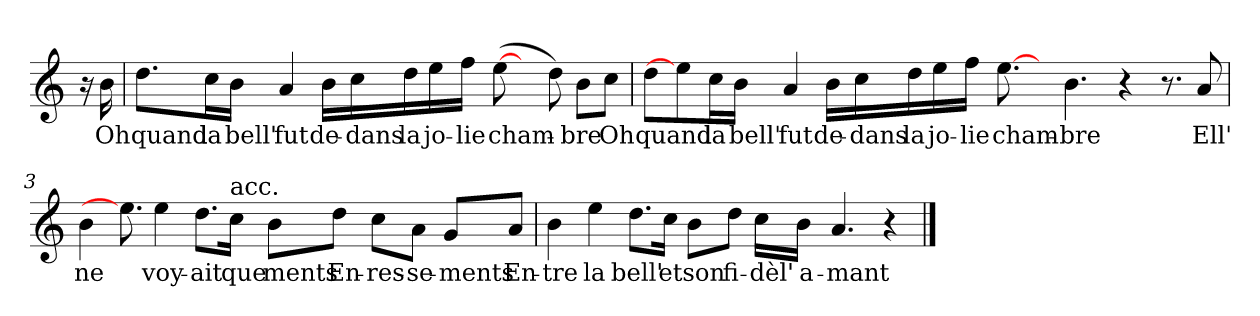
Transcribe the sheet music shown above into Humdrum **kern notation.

**kern	**text
*part1	*part1
*staff1	*staff1
*clefG2	*
*k[]	*
*C:	*
=	=
16r	.
!	!LO:LY:b
16b\	Oh
=1	=1
!	!LO:LY:b
8.dd\L	quand
!	!LO:LY:b
16cc\L	la
!	!LO:LY:b
16b\JJ	bell'
!	!LO:LY:b
4a/	fut
!	!LO:LY:b
16b\LL	de-
!	!LO:LY:b
16cc\	-dans
!	!LO:LY:b
16dd\	la
!	!LO:LY:b
16ee\	jo-
!	!LO:LY:b
16ff\JJ	-lie
!	!LO:LY:b
(>[8ee\	cham-
8ryy	.
8dd\)	.
!	!LO:LY:b
8b\L	-bre
!	!LO:LY:b
8cc\J	Oh
=2	=2
!	!LO:LY:b
8dd\L	quand
8ee\]	.
!	!LO:LY:b
16cc\L	la
!	!LO:LY:b
16b\JJ	bell'
!	!LO:LY:b
4a/	fut
!	!LO:LY:b
16b\LL	de-
!	!LO:LY:b
16cc\	-dans
!	!LO:LY:b
16dd\	la
!	!LO:LY:b
16ee\	jo-
!	!LO:LY:b
16ff\JJ	-lie
!	!LO:LY:b
[8.ee\	cham-
16ryy	.
!	!LO:LY:b
4.b\	-bre
4r	.
8.r	.
!	!LO:LY:b
8a/	Ell'
!!LO:LB:g=z
=3	=3
!	!LO:LY:b
4b\	ne
8.ee\]	.
!	!LO:LY:b
4ee\	voy-
!	!LO:LY:b
8.dd\L	-ait
!LO:TX:a:t=acc.	!
!	!LO:LY:b
16cc\Jk	que
!	!LO:LY:b
8b\L	ments
!	!LO:LY:b
8dd\J	En-
!	!LO:LY:b
8cc\L	-res-
!	!LO:LY:b
8a\J	-se-
!	!LO:LY:b
8g/L	-ments
!	!LO:LY:b
8a/J	En-
=4	=4
!	!LO:LY:b
4b\	-tre
!	!LO:LY:b
4ee\	la
!	!LO:LY:b
8.dd\L	bell'
!	!LO:LY:b
16cc\Jk	et
!	!LO:LY:b
8b\L	son
!	!LO:LY:b
8dd\J	fi-
!	!LO:LY:b
16cc\LL	-dèl'
!	!LO:LY:b
16b\JJ	a-
!	!LO:LY:b
4.a/	-mant
4r	.
==	==
*-	*-
